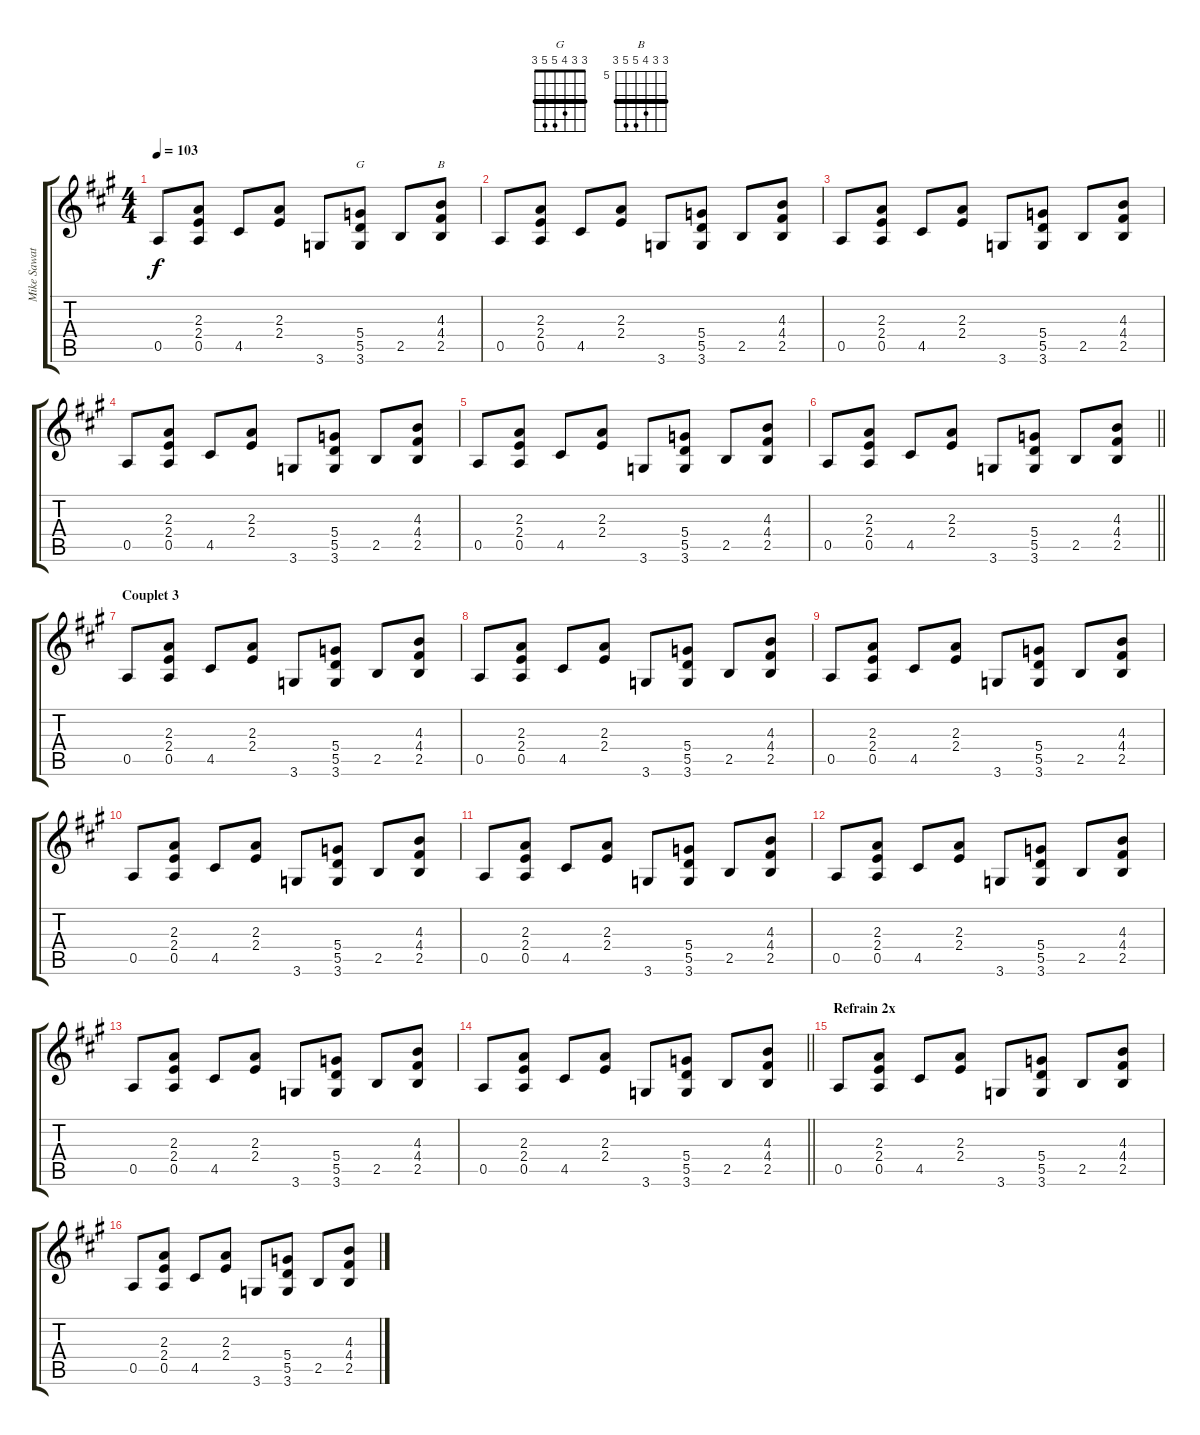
\track ("Mike Sawatzky" "Mike Sawat") {instrument electricguitarclean}
\staff {score tabs}
\tuning (E4 B3 G3 D3 A2 E2) {hide}
\chord ("G" 3 3 4 5 5 3) {barre 3}
\chord ("B" 7 7 8 9 9 7) {firstfret 5 barre 7}
\ts (4 4)
\tempo 103
\clef g2
\ks a
0.5.8{dy f} (2.3 2.4 0.5).8 4.5.8 (2.3 2.4).8 3.6.8 (5.4 5.5 3.6).8{ch "G"} 2.5.8 (4.3 4.4 2.5).8{ch "B"} |
0.5.8 (2.3 2.4 0.5).8 4.5.8 (2.3 2.4).8 3.6.8 (5.4 5.5 3.6).8 2.5.8 (4.3 4.4 2.5).8 |
0.5.8 (2.3 2.4 0.5).8 4.5.8 (2.3 2.4).8 3.6.8 (5.4 5.5 3.6).8 2.5.8 (4.3 4.4 2.5).8 |
0.5.8 (2.3 2.4 0.5).8 4.5.8 (2.3 2.4).8 3.6.8 (5.4 5.5 3.6).8 2.5.8 (4.3 4.4 2.5).8 |
0.5.8 (2.3 2.4 0.5).8 4.5.8 (2.3 2.4).8 3.6.8 (5.4 5.5 3.6).8 2.5.8 (4.3 4.4 2.5).8 |
\barLineRight lightlight
0.5.8 (2.3 2.4 0.5).8 4.5.8 (2.3 2.4).8 3.6.8 (5.4 5.5 3.6).8 2.5.8 (4.3 4.4 2.5).8 |
\section ("" "Couplet 3")
0.5.8 (2.3 2.4 0.5).8 4.5.8 (2.3 2.4).8 3.6.8 (5.4 5.5 3.6).8 2.5.8 (4.3 4.4 2.5).8 |
0.5.8 (2.3 2.4 0.5).8 4.5.8 (2.3 2.4).8 3.6.8 (5.4 5.5 3.6).8 2.5.8 (4.3 4.4 2.5).8 |
0.5.8 (2.3 2.4 0.5).8 4.5.8 (2.3 2.4).8 3.6.8 (5.4 5.5 3.6).8 2.5.8 (4.3 4.4 2.5).8 |
0.5.8 (2.3 2.4 0.5).8 4.5.8 (2.3 2.4).8 3.6.8 (5.4 5.5 3.6).8 2.5.8 (4.3 4.4 2.5).8 |
0.5.8 (2.3 2.4 0.5).8 4.5.8 (2.3 2.4).8 3.6.8 (5.4 5.5 3.6).8 2.5.8 (4.3 4.4 2.5).8 |
0.5.8 (2.3 2.4 0.5).8 4.5.8 (2.3 2.4).8 3.6.8 (5.4 5.5 3.6).8 2.5.8 (4.3 4.4 2.5).8 |
0.5.8 (2.3 2.4 0.5).8 4.5.8 (2.3 2.4).8 3.6.8 (5.4 5.5 3.6).8 2.5.8 (4.3 4.4 2.5).8 |
\barLineRight lightlight
0.5.8 (2.3 2.4 0.5).8 4.5.8 (2.3 2.4).8 3.6.8 (5.4 5.5 3.6).8 2.5.8 (4.3 4.4 2.5).8 |
\section ("" "Refrain 2x")
0.5.8 (2.3 2.4 0.5).8 4.5.8 (2.3 2.4).8 3.6.8 (5.4 5.5 3.6).8 2.5.8 (4.3 4.4 2.5).8 |
0.5.8 (2.3 2.4 0.5).8 4.5.8 (2.3 2.4).8 3.6.8 (5.4 5.5 3.6).8 2.5.8 (4.3 4.4 2.5).8
